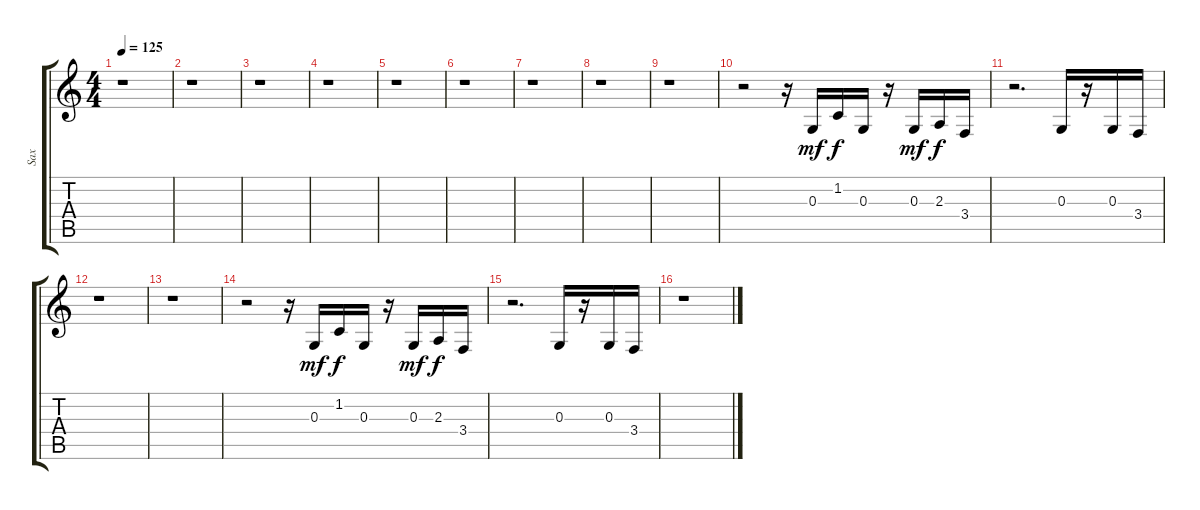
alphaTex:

\track ("Sax       " "Sax       ") {instrument tenorsax}
\staff {score tabs}
\tuning (E4 B3 G3 D3 A2 E2) {hide}
\ts (4 4)
\tempo 125
\clef g2
\ks c
r.1{dy f} |
r.1 |
r.1 |
r.1 |
r.1 |
r.1 |
r.1 |
r.1 |
r.1 |
r.2 r.16 0.3.16{dy mf} 1.2.16{dy f} 0.3.16 r.16 0.3.16{dy mf} 2.3.16{dy f} 3.4.16 |
r.2{d} 0.3.16 r.16 0.3.16 3.4.16 |
r.1 |
r.1 |
r.2 r.16 0.3.16{dy mf} 1.2.16{dy f} 0.3.16 r.16 0.3.16{dy mf} 2.3.16{dy f} 3.4.16 |
r.2{d} 0.3.16 r.16 0.3.16 3.4.16 |
r.1
